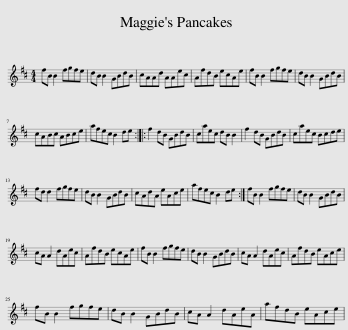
X:1
L:1/8
M:4/4
I:linebreak $
K:Bmin
V:1 treble
V:1
 fB B2 fgfe | dB B2 GBdB | cAAd AAec | AfdB ecAe | fB B2 fgfe | %5
 dB B2 GBdB |$ cABc ABce | afec B2 de :: f2 dB GBdB | caec dB B2 | %10
 f2 dB GBdB | caec Bcde |$ fd d2 fgfe | dB B2 GBdB | cAdA eAce | %15
 afec B2 de :| fB B2 fgfe | dB B2 GBdB |$ cA A2 dAec | AfdB ecAe | %20
 fB B2 fgfe | dB B2 GBdB | cA A2 dAec | AfdB eAce |$ fB B2 fgfe | %25
 dB B2 GBdB | cA A2 dAeA | afdB eAce | %28
